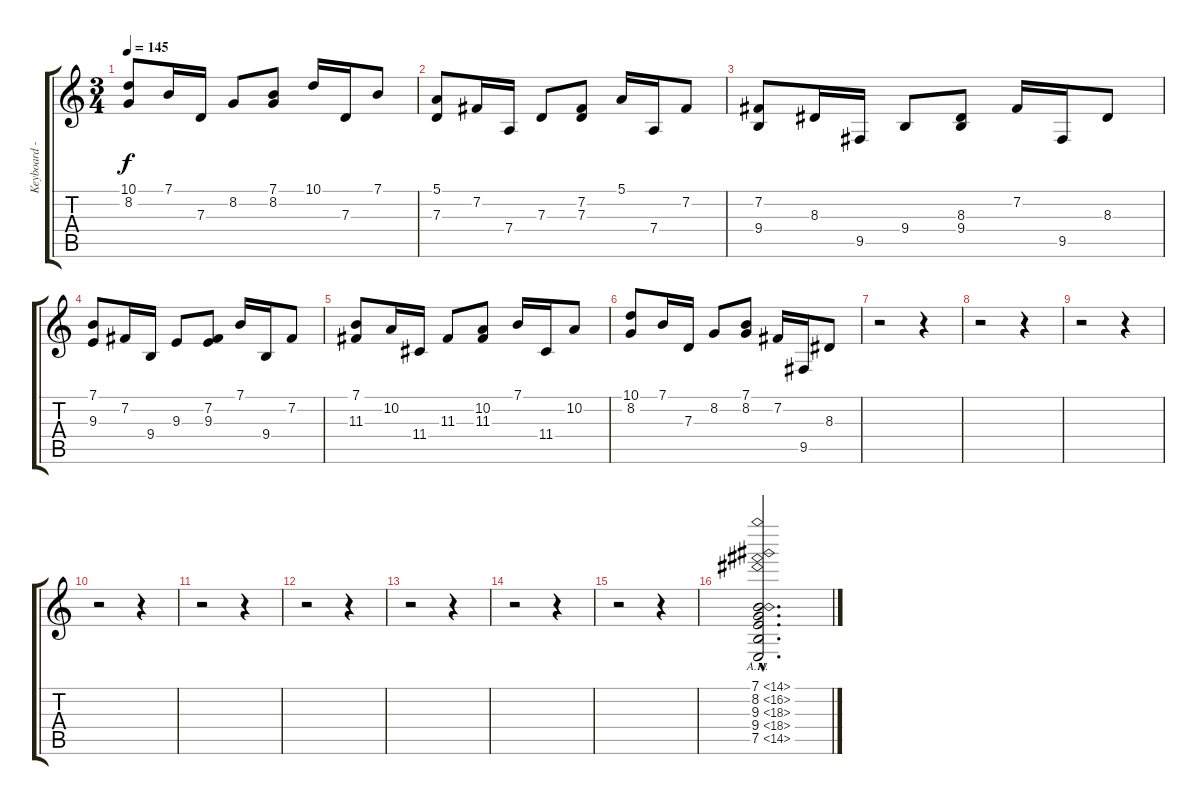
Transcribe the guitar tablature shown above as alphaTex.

\track ("Keyboard - Pad 8 (Sweep)" "Keyboard -") {instrument pad8sweep}
\staff {score tabs}
\tuning (E4 B3 G3 D3 A2 E2) {hide}
\ts (3 4)
\tempo 145
\clef g2
\ks c
(10.1 8.2).8{dy f} 7.1.16 7.3.16 8.2.8 (7.1 8.2).8 10.1.16 7.3.16 7.1.8 |
(5.1 7.3).8 7.2.16 7.4.16 7.3.8 (7.2 7.3).8 5.1.16 7.4.16 7.2.8 |
(7.2 9.4).8 8.3.16 9.5.16 9.4.8 (8.3 9.4).8 7.2.16 9.5.16 8.3.8 |
(7.1 9.3).8 7.2.16 9.4.16 9.3.8 (7.2 9.3).8 7.1.16 9.4.16 7.2.8 |
(7.1 11.3).8 10.2.16 11.4.16 11.3.8 (10.2 11.3).8 7.1.16 11.4.16 10.2.8 |
(10.1 8.2).8 7.1.16 7.3.16 8.2.8 (7.1 8.2).8 7.2.16 9.5.16 8.3.8 |
r.2 r.4 |
r.2 r.4 |
r.2 r.4 |
r.2 r.4 |
r.2 r.4 |
r.2 r.4 |
r.2 r.4 |
r.2 r.4 |
r.2 r.4 |
(7.1{ah 7 hac} 8.2{ah 8 hac} 9.3{ah 9 hac} 9.4{ah 9 hac} 7.5{ah 7 hac}).2{d}
